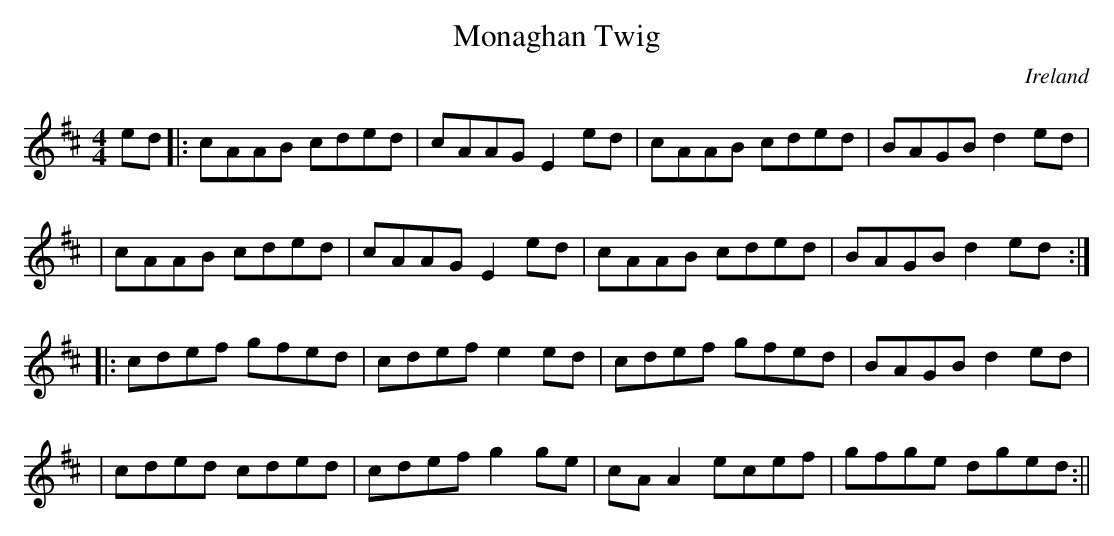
X:1
T:Monaghan Twig
O:Ireland
M:4/4
L:1/8
K:Amix
ed |: cAAB cded | cAAG E2 ed | cAAB cded | BAGB d2 ed |
   |cAAB cded | cAAG E2 ed | cAAB cded | BAGB d2 ed :|
   |:cdef gfed | cdef e2 ed | cdef gfed | BAGB d2 ed |
   |cded cded | cdef g2 ge | cA A2 ecef | gfge dged :||
